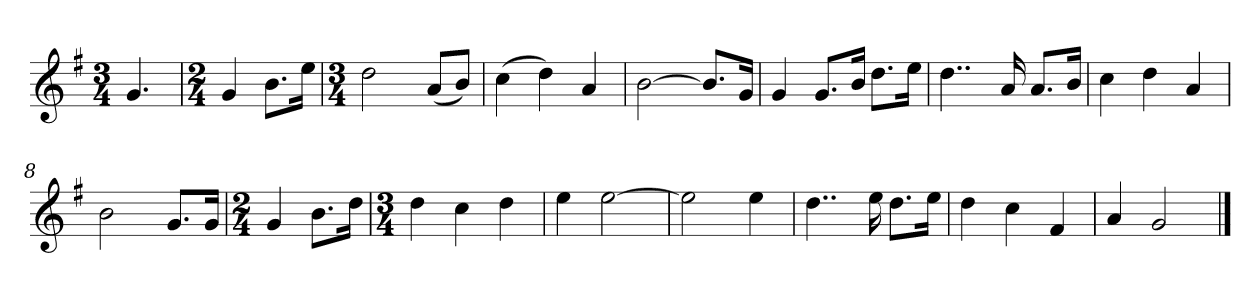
**kern
*part1
*staff1
*k[f#]
*M3/4
*MM120
=
4.g
=1
*M2/4
4g
8.bL
16eeJk
=2
*M3/4
2dd
(8aL
8bJ)
=3
(4cc
4dd)
4a
=4
[2b
8.bL]
16gJk
=5
4g
8.gL
16bJk
8.ddL
16eeJk
=6
4..dd
16a
8.aL
16bJk
=7
4cc
4dd
4a
=8
2b
8.gL
16gJk
=9
*M2/4
4g
8.bL
16ddJk
=10
*M3/4
4dd
4cc
4dd
=11
4ee
[2ee
=12
2ee]
4ee
=13
4..dd
16ee
8.ddL
16eeJk
=14
4dd
4cc
4f#
=15
4a
2g
==
*-
